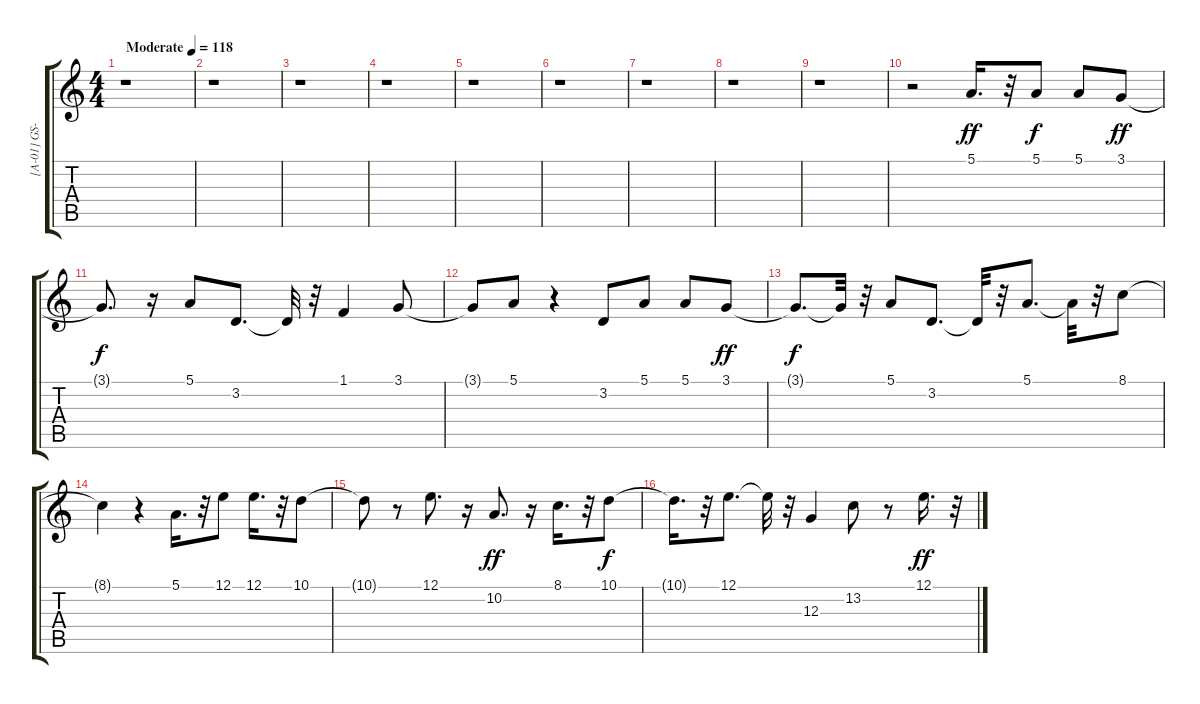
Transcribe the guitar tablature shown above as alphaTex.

\track ("[A-01] GS-CTR/USER EXC/VOC" "[A-01] GS-") {instrument trombone}
\staff {score tabs}
\tuning (E4 B3 G3 D3 A2 E2) {hide}
\ts (4 4)
\tempo (118 "Moderate")
\clef g2
\ks c
r.1{dy ff instrument trombone} |
r.1 |
r.1 |
r.1 |
r.1 |
r.1 |
r.1 |
r.1 |
r.1 |
r.2 5.1.16{d} r.32 5.1.8{dy f} 5.1.8 3.1.8{dy ff} |
3.1{t}.8{d dy f} r.16 5.1.8 3.2.8{d} 3.2{t}.32 r.32 1.1.4 3.1.8 |
3.1{t}.8 5.1.8 r.4 3.2.8 5.1.8 5.1.8 3.1.8{dy ff} |
3.1{t}.8{d dy f} 3.1{t}.32 r.32 5.1.8 3.2.8{d} 3.2{t}.32 r.32 5.1.8{d} 5.1{t}.32 r.32 8.1.8 |
8.1{t}.4 r.4 5.1.16{d} r.32 12.1.8 12.1.16{d} r.32 10.1.8 |
10.1{t}.8 r.8 12.1.8{d} r.16 10.2.8{d dy ff} r.16 8.1.16{d} r.32 10.1.8{dy f} |
10.1{t}.16{d} r.32 12.1.8{d} 12.1{t}.32 r.32 12.3.4 13.2.8 r.8 12.1.16{d dy ff} r.32
